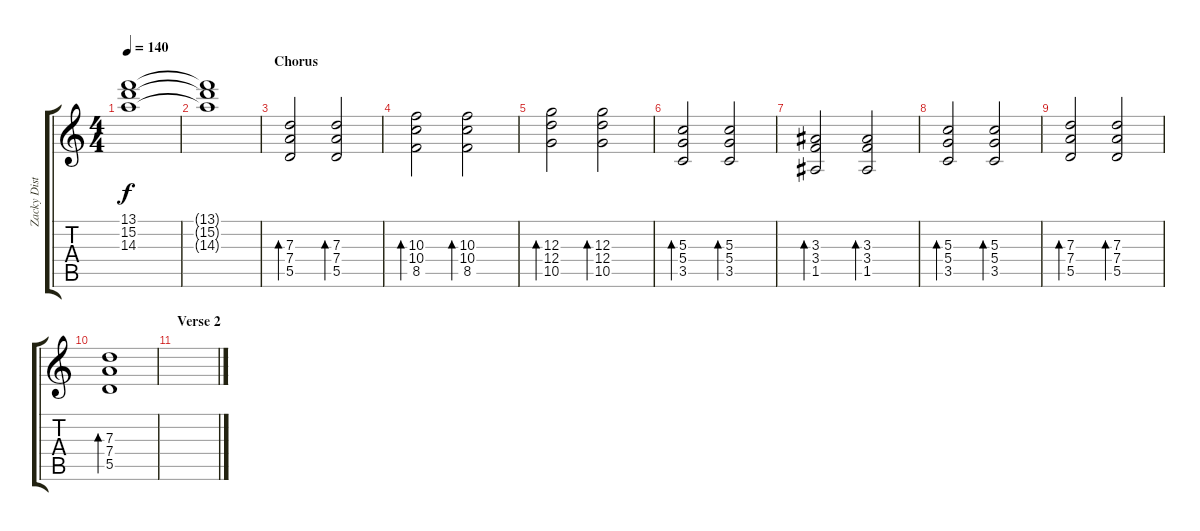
\track ("Zacky Distortion" "Zacky Dist") {instrument overdrivenguitar}
\staff {score tabs}
\tuning (E4 B3 G3 D3 A2 D2) {hide}
\ts (4 4)
\tempo 140
\clef g2
\ks c
(13.1{t} 15.2{t} 14.3{t}).1{dy f} |
(13.1{t} 15.2{t} 14.3{t}).1 |
\section ("" "Chorus")
(7.3 7.4 5.5).2{bd 30 volume 10} (7.3 7.4 5.5).2{bd 30} |
(10.3 10.4 8.5).2{bd 30} (10.3 10.4 8.5).2{bd 30} |
(12.3 12.4 10.5).2{bd 30} (12.3 12.4 10.5).2{bd 30} |
(5.3 5.4 3.5).2{bd 30} (5.3 5.4 3.5).2{bd 30} |
(3.3 3.4 1.5).2{bd 30} (3.3 3.4 1.5).2{bd 30} |
(5.3 5.4 3.5).2{bd 30} (5.3 5.4 3.5).2{bd 30} |
(7.3 7.4 5.5).2{bd 30} (7.3 7.4 5.5).2{bd 30} |
(7.3 7.4 5.5).1{bd 60} |
\section ("" "Verse 2")
